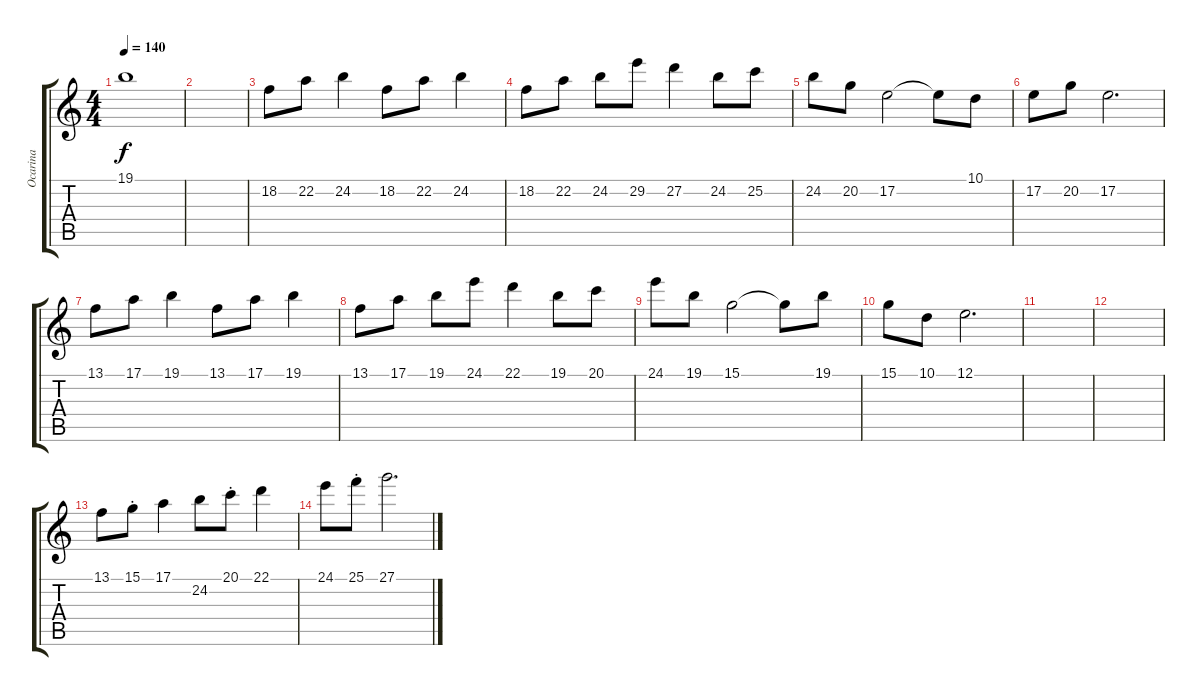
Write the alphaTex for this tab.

\track ("Ocarina" "Ocarina") {instrument ocarina}
\staff {score tabs}
\tuning (E4 B3 G3 D3 A2 E2) {hide}
\ts (4 4)
\tempo 140
\clef g2
\ks c
19.1.1{dy f} |
|
18.2.8 22.2.8 24.2.4 18.2.8 22.2.8 24.2.4 |
18.2.8 22.2.8 24.2.8 29.2.8 27.2.4 24.2.8 25.2.8 |
24.2.8 20.2.8 17.2.2 17.2{t}.8 10.1.8 |
17.2.8 20.2.8 17.2.2{d} |
13.1.8 17.1.8 19.1.4 13.1.8 17.1.8 19.1.4 |
13.1.8 17.1.8 19.1.8 24.1.8 22.1.4 19.1.8 20.1.8 |
24.1.8 19.1.8 15.1.2 15.1{t}.8 19.1.8 |
15.1.8 10.1.8 12.1.2{d} |
|
|
13.1.8 15.1{st}.8 17.1.4 24.2.8 20.1{st}.8 22.1.4 |
24.1.8 25.1{st}.8 27.1.2{d}
